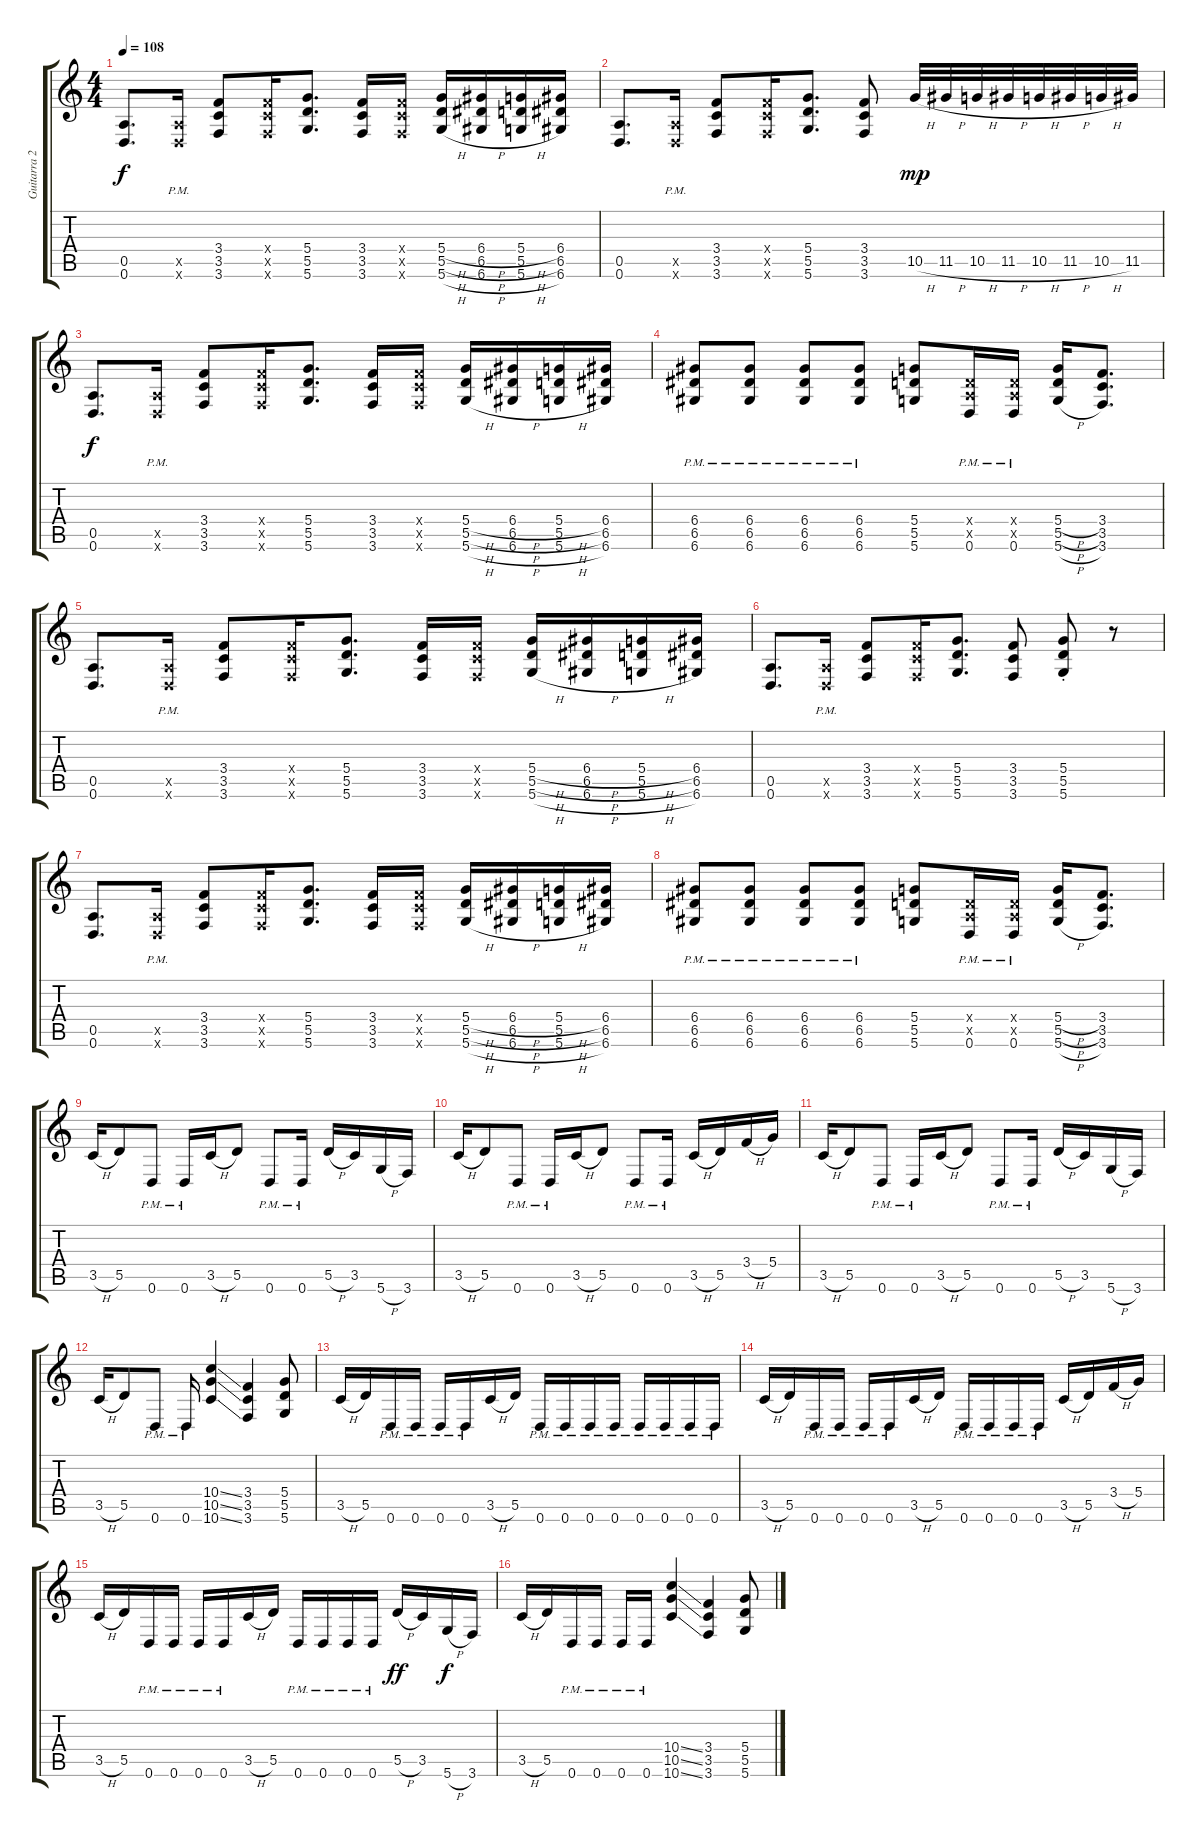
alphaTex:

\track ("Guitarra 2" "Guitarra 2") {instrument distortionguitar}
\staff {score tabs}
\tuning (E4 B3 G3 D3 A2 D2) {hide}
\ts (4 4)
\tempo 108
\clef g2
\ks c
(0.5 0.6).8{d dy f} (0.5{pm x} 0.6{pm x}).16 (3.4 3.5 3.6).8 (3.4{x} 3.5{x} 3.6{x}).16 (5.4 5.5 5.6).8{d} (3.4 3.5 3.6).16 (3.4{x} 3.5{x} 3.6{x}).16 (5.4{h} 5.5{h} 5.6{h}).16 (6.4{h} 6.5{h} 6.6{h}).16 (5.4{h} 5.5{h} 5.6{h}).16 (6.4 6.5 6.6).16 |
(0.5 0.6).8{d} (0.5{pm x} 0.6{pm x}).16 (3.4 3.5 3.6).8 (3.4{x} 3.5{x} 3.6{x}).16 (5.4 5.5 5.6).8{d} (3.4 3.5 3.6).8 10.5{h}.32{dy mp} 11.5{h}.32 10.5{h}.32 11.5{h}.32 10.5{h}.32 11.5{h}.32 10.5{h}.32 11.5.32 |
(0.5 0.6).8{d dy f} (0.5{pm x} 0.6{pm x}).16 (3.4 3.5 3.6).8 (3.4{x} 3.5{x} 3.6{x}).16 (5.4 5.5 5.6).8{d} (3.4 3.5 3.6).16 (3.4{x} 3.5{x} 3.6{x}).16 (5.4{h} 5.5{h} 5.6{h}).16 (6.4{h} 6.5{h} 6.6{h}).16 (5.4{h} 5.5{h} 5.6{h}).16 (6.4 6.5 6.6).16 |
(6.4{pm} 6.5{pm} 6.6{pm}).8 (6.4{pm} 6.5{pm} 6.6{pm}).8 (6.4{pm} 6.5{pm} 6.6{pm}).8 (6.4{pm} 6.5{pm} 6.6{pm}).8 (5.4 5.5 5.6).8 (0.4{x} 0.5{x} 0.6{pm}).16 (0.4{x} 0.5{x} 0.6{pm}).16 (5.4{h} 5.5{h} 5.6{h}).16 (3.4 3.5 3.6).8{d} |
(0.5 0.6).8{d} (0.5{pm x} 0.6{pm x}).16 (3.4 3.5 3.6).8 (3.4{x} 3.5{x} 3.6{x}).16 (5.4 5.5 5.6).8{d} (3.4 3.5 3.6).16 (3.4{x} 3.5{x} 3.6{x}).16 (5.4{h} 5.5{h} 5.6{h}).16 (6.4{h} 6.5{h} 6.6{h}).16 (5.4{h} 5.5{h} 5.6{h}).16 (6.4 6.5 6.6).16 |
(0.5 0.6).8{d} (0.5{pm x} 0.6{pm x}).16 (3.4 3.5 3.6).8 (3.4{x} 3.5{x} 3.6{x}).16 (5.4 5.5 5.6).8{d} (3.4 3.5 3.6).8 (5.4{st} 5.5{st} 5.6{st}).8 r.8 |
(0.5 0.6).8{d} (0.5{pm x} 0.6{pm x}).16 (3.4 3.5 3.6).8 (3.4{x} 3.5{x} 3.6{x}).16 (5.4 5.5 5.6).8{d} (3.4 3.5 3.6).16 (3.4{x} 3.5{x} 3.6{x}).16 (5.4{h} 5.5{h} 5.6{h}).16 (6.4{h} 6.5{h} 6.6{h}).16 (5.4{h} 5.5{h} 5.6{h}).16 (6.4 6.5 6.6).16 |
(6.4{pm} 6.5{pm} 6.6{pm}).8 (6.4{pm} 6.5{pm} 6.6{pm}).8 (6.4{pm} 6.5{pm} 6.6{pm}).8 (6.4{pm} 6.5{pm} 6.6{pm}).8 (5.4 5.5 5.6).8 (0.4{x} 0.5{x} 0.6{pm}).16 (0.4{x} 0.5{x} 0.6{pm}).16 (5.4{h} 5.5{h} 5.6{h}).16 (3.4 3.5 3.6).8{d} |
3.5{h}.16 5.5.8 0.6{pm}.8 0.6{pm}.16 3.5{h}.16 5.5.8 0.6{pm}.8 0.6{pm}.16 5.5{h}.16 3.5.16 5.6{h}.16 3.6.16 |
3.5{h}.16 5.5.8 0.6{pm}.8 0.6{pm}.16 3.5{h}.16 5.5.8 0.6{pm}.8 0.6{pm}.16 3.5{h}.16 5.5.16 3.4{h}.16 5.4.16 |
3.5{h}.16 5.5.8 0.6{pm}.8 0.6{pm}.16 3.5{h}.16 5.5.8 0.6{pm}.8 0.6{pm}.16 5.5{h}.16 3.5.16 5.6{h}.16 3.6.16 |
3.5{h}.16 5.5.8 0.6{pm}.8 0.6{pm}.16 (10.4{ss} 10.5{ss} 10.6{ss}).4 (3.4 3.5 3.6).4 (5.4 5.5 5.6).8 |
3.5{h}.16 5.5.16 0.6{pm}.16 0.6{pm}.16 0.6{pm}.16 0.6{pm}.16 3.5{h}.16 5.5.16 0.6{pm}.16 0.6{pm}.16 0.6{pm}.16 0.6{pm}.16 0.6{pm}.16 0.6{pm}.16 0.6{pm}.16 0.6{pm}.16 |
3.5{h}.16 5.5.16 0.6{pm}.16 0.6{pm}.16 0.6{pm}.16 0.6{pm}.16 3.5{h}.16 5.5.16 0.6{pm}.16 0.6{pm}.16 0.6{pm}.16 0.6{pm}.16 3.5{h}.16 5.5.16 3.4{h}.16 5.4.16 |
3.5{h}.16 5.5.16 0.6{pm}.16 0.6{pm}.16 0.6{pm}.16 0.6{pm}.16 3.5{h}.16 5.5.16 0.6{pm}.16 0.6{pm}.16 0.6{pm}.16 0.6{pm}.16 5.5{h}.16{dy ff} 3.5.16 5.6{h}.16{dy f} 3.6.16 |
3.5{h}.16 5.5.16 0.6{pm}.16 0.6{pm}.16 0.6{pm}.16 0.6{pm}.16 (10.4{ss} 10.5{ss} 10.6{ss}).4 (3.4 3.5 3.6).4 (5.4 5.5 5.6).8
